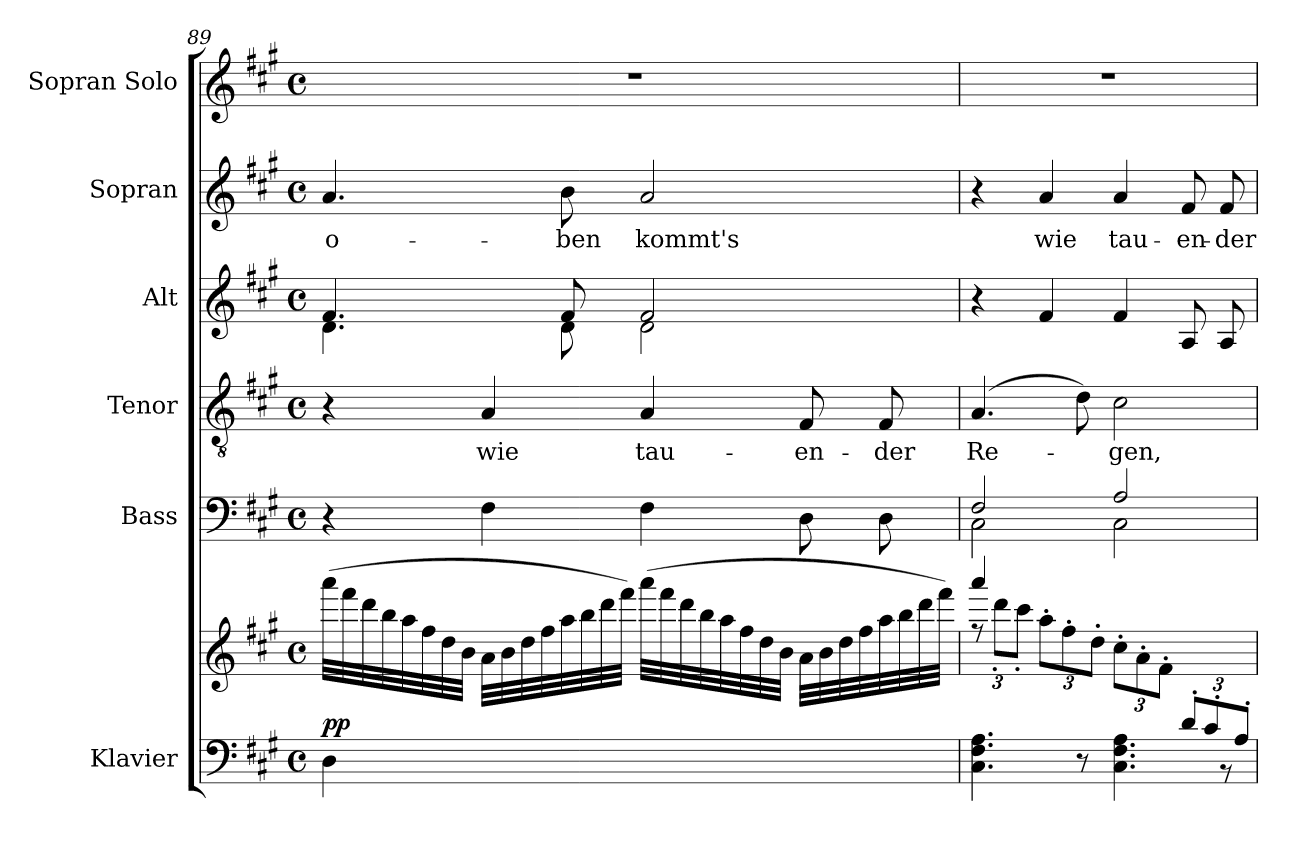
**kern	**kern	**dynam	**kern	**kern	**text	**kern	**kern	**text	**kern
*part6	*part6	*part6	*part5	*part4	*part4	*part3	*part2	*part2	*part1
*staff7	*staff6	*staff6/7	*staff5	*staff4	*staff4	*staff3	*staff2	*staff2	*staff1
*I"Klavier	*	*	*I"Bass	*I"Tenor	*	*I"Alt	*I"Sopran	*	*I"Sopran Solo
*	*	*	*I'B	*I'T	*	*I'A	*I'S	*	*
*clefF4	*clefG2	*	*clefF4	*clefGv2	*	*clefG2	*clefG2	*	*clefG2
*k[f#c#g#]	*k[f#c#g#]	*	*k[f#c#g#]	*k[f#c#g#]	*	*k[f#c#g#]	*k[f#c#g#]	*	*k[f#c#g#]
*M4/4	*M4/4	*	*M4/4	*M4/4	*	*M4/4	*M4/4	*	*M4/4
*met(c)	*met(c)	*	*met(c)	*met(c)	*	*met(c)	*met(c)	*	*met(c)
=89	=89	=89	=89	=89	=89	=89	=89	=89	=89
*	*	*	*	*	*	*^	*	*	*
!	!	!LO:DY:a=2	!	!	!	!	!	!	!LO:LY:b	!
4D\	(32aaa\LLL	pp	4r	4r	.	4.f#/	4.d\	4.a/	o-	1r
.	32fff#\	.	.	.	.	.	.	.	.	.
.	32ddd\	.	.	.	.	.	.	.	.	.
.	32bb\	.	.	.	.	.	.	.	.	.
.	32aa\	.	.	.	.	.	.	.	.	.
.	32ff#\	.	.	.	.	.	.	.	.	.
.	32dd\	.	.	.	.	.	.	.	.	.
.	32b\JJJ	.	.	.	.	.	.	.	.	.
!	!	!	!	!	!LO:LY:b	!	!	!	!	!
4ryy	32a\LLL	.	4F#\	4A/	wie	.	.	.	.	.
.	32b\	.	.	.	.	.	.	.	.	.
.	32dd\	.	.	.	.	.	.	.	.	.
.	32ff#\	.	.	.	.	.	.	.	.	.
!	!	!	!	!	!	!	!	!	!LO:LY:b	!
.	32aa\	.	.	.	.	8f#/	8d\	8b\	-ben	.
.	32bb\	.	.	.	.	.	.	.	.	.
.	32ddd\	.	.	.	.	.	.	.	.	.
.	32fff#\JJJ)	.	.	.	.	.	.	.	.	.
!	!	!	!	!	!LO:LY:b	!	!	!	!LO:LY:b	!
2ryy	(32aaa\LLL	.	4F#\	4A/	tau-	2f#/	2d\	2a/	kommt's	.
.	32fff#\	.	.	.	.	.	.	.	.	.
.	32ddd\	.	.	.	.	.	.	.	.	.
.	32bb\	.	.	.	.	.	.	.	.	.
.	32aa\	.	.	.	.	.	.	.	.	.
.	32ff#\	.	.	.	.	.	.	.	.	.
.	32dd\	.	.	.	.	.	.	.	.	.
.	32b\JJJ	.	.	.	.	.	.	.	.	.
!	!	!	!	!	!LO:LY:b	!	!	!	!	!
.	32a\LLL	.	8D\	8F#/	-en-	.	.	.	.	.
.	32b\	.	.	.	.	.	.	.	.	.
.	32dd\	.	.	.	.	.	.	.	.	.
.	32ff#\	.	.	.	.	.	.	.	.	.
!	!	!	!	!	!LO:LY:b	!	!	!	!	!
.	32aa\	.	8D\	8F#/	-der	.	.	.	.	.
.	32bb\	.	.	.	.	.	.	.	.	.
.	32ddd\	.	.	.	.	.	.	.	.	.
.	32fff#\JJJ)	.	.	.	.	.	.	.	.	.
*	*	*	*	*	*	*v	*v	*	*	*
!!LO:LB:g=z
=90	=90	=90	=90	=90	=90	=90	=90	=90	=90
*^	*^	*	*^	*	*	*	*	*	*
!	!	!	!	!	!	!	!	!LO:LY:b	!	!	!	!
2.ryy	4.C#\ 4.F#\ 4.A\	4aaa/	12rff	.	2F#/	2C#\	(4.A/	Re-	4r	4r	.	1r
.	.	.	12ddd'\L	.	.	.	.	.	.	.	.	.
.	.	.	12ccc#'\J	.	.	.	.	.	.	.	.	.
*	*	*Xbrackettup	*	*	*	*	*	*	*	*	*	*
!	!	!	!	!	!	!	!	!	!	!	!LO:LY:b	!
.	.	12aa'\L	4ryy	.	.	.	.	.	4f#/	4a/	wie	.
.	.	12ff#'\	.	.	.	.	.	.	.	.	.	.
.	8r	.	.	.	.	.	8d\)	.	.	.	.	.
.	.	12dd'\J	.	.	.	.	.	.	.	.	.	.
!	!	!	!	!	!	!	!	!LO:LY:b	!	!	!LO:LY:b	!
.	4.C#\ 4.F#\ 4.A\	12cc#'\L	2ryy	.	2A/	2C#\	2c#\	-gen,	4f#/	4a/	tau-	.
.	.	12a'\	.	.	.	.	.	.	.	.	.	.
.	.	12f#'\J	.	.	.	.	.	.	.	.	.	.
*Xbrackettup	*	*	*	*	*	*	*	*	*	*	*	*
!	!	!	!	!	!	!	!	!	!	!	!LO:LY:b	!
12d'/L	.	4ryy	.	.	.	.	.	.	8A/	8f#/	-en-	.
12c#'/	.	.	.	.	.	.	.	.	.	.	.	.
!	!	!	!	!	!	!	!	!	!	!	!LO:LY:b	!
.	8r	.	.	.	.	.	.	.	8A/	8f#/	-der	.
12A'/J	.	.	.	.	.	.	.	.	.	.	.	.
*v	*v	*	*	*	*v	*v	*	*	*	*	*	*
*	*v	*v	*	*	*	*	*	*	*	*
=	=	=	=	=	=	=	=	=	=
*-	*-	*-	*-	*-	*-	*-	*-	*-	*-
